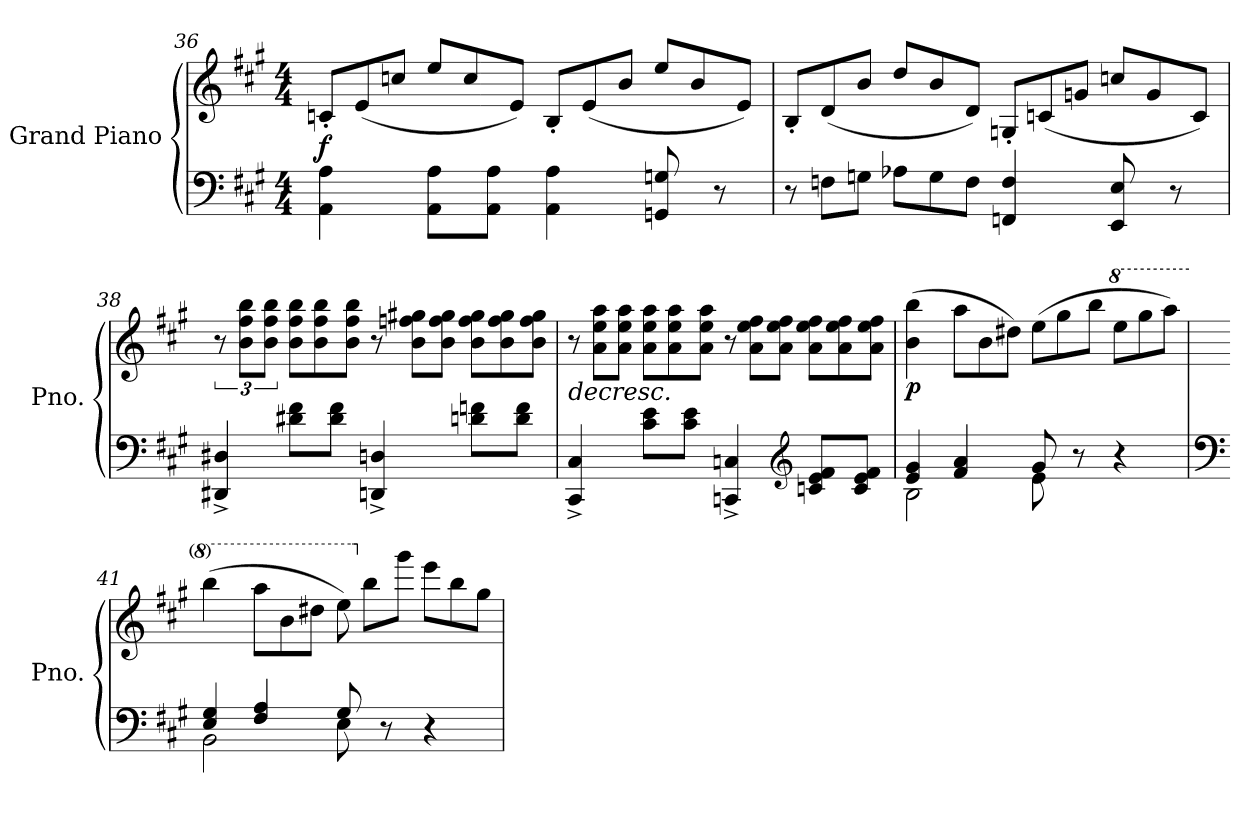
**kern	**kern	**dynam
*part1	*part1	*part1
*staff2	*staff1	*staff1/2
*I"Grand Piano	*	*
*I'Pno.	*	*
*clefF4	*clefG2	*
*k[f#c#g#]	*k[f#c#g#]	*
*M4/4	*M4/4	*
*	*Xtuplet	*
=36	=36	=36
!	!	!LO:DY:b
4AA\ 4A\	12cn'/L	f
.	(<12e/	.
.	12ccn/J	.
8AA\ 8A\L	12ee/L	.
.	12cc/	.
8AA\ 8A\J	.	.
.	12e/J)	.
4AA\ 4A\	12B'/L	.
.	(<12e/	.
.	12b/J	.
8GGn/ 8Gn/	12ee/L	.
.	12b/	.
8r	.	.
.	12e/J)	.
=37	=37	=37
*Xtuplet	*	*
12r	12B'/L	.
12Fn\L	(<12d/	.
12Gn\J	12b/J	.
12A-X\L	12dd/L	.
12G\	12b/	.
12F\J	12d/J)	.
4FFn/ 4F/	12Gn'/L	.
.	(<12cn/	.
.	12gn/J	.
8EE/ 8E/	12ccn/L	.
.	12g/	.
8r	.	.
.	12c/J)	.
!!LO:LB:g=z
=38	=38	=38
*	*tuplet	*
4DD#X/^ 4D#X/^	12r	.
.	12b\ 12ff#\ 12bb\L	.
.	12b\ 12ff#\ 12bb\J	.
*	*Xtuplet	*
8d#X\ 8f#\L	12b\ 12ff#\ 12bb\L	.
.	12b\ 12ff#\ 12bb\	.
8d#\ 8f#\J	.	.
.	12b\ 12ff#\ 12bb\J	.
4DDn/^ 4Dn/^	12r	.
.	12b\ 12ffn\ 12gg#X\L	.
.	12b\ 12ff\ 12gg#\J	.
8dn\ 8fn\L	12b\ 12ff\ 12gg#\L	.
.	12b\ 12ff\ 12gg#\	.
8d\ 8f\J	.	.
.	12b\ 12ff\ 12gg#\J	.
=39	=39	=39
!	!LO:TX:b:i:t=decresc.	!
4CC#/^ 4C#/^	12r	.
.	12a\ 12ee\ 12aa\L	.
.	12a\ 12ee\ 12aa\J	.
8c#\ 8e\L	12a\ 12ee\ 12aa\L	.
.	12a\ 12ee\ 12aa\	.
8c#\ 8e\J	.	.
.	12a\ 12ee\ 12aa\J	.
4CCn/^ 4Cn/^	12r	.
.	12a\ 12ee\ 12ff#\L	.
.	12a\ 12ee\ 12ff#\J	.
*clefG2	*	*
8cn/ 8e/ 8f#/L	12a\ 12ee\ 12ff#\L	.
.	12a\ 12ee\ 12ff#\	.
8c/ 8e/ 8f#/J	.	.
.	12a\ 12ee\ 12ff#\J	.
=40	=40	=40
*^	*	*
!	!	!	!LO:DY:b
4e/ 4g#/	2B\	(>4b\ 4bb\	p
4f#/ 4a/	.	12aa\L	.
.	.	12b\	.
.	.	12dd#X\J)	.
8g#/	8e\	(>12ee\L	.
.	.	12gg#\	.
8r	4.ryy	.	.
.	.	12bb\J	.
*	*	*8va	*
4r	.	12eee\L	.
.	.	12ggg#\	.
.	.	12aaa\J)	.
=41	=41	=41	=41
*clefF4	*	*	*
4E/ 4G#/	2BB\	(>4bbb\	.
4F#/ 4A/	.	12aaa\L	.
.	.	12bb\	.
.	.	12ddd#X\J	.
8G#/	8E\	12eee\)	.
*	*	*X8va	*
.	.	12bb\L	.
8r	4.ryy	.	.
.	.	12ggg#\J	.
4r	.	12eee\L	.
.	.	12bb\	.
.	.	12gg#\J	.
*v	*v	*	*
=	=	=
*-	*-	*-
